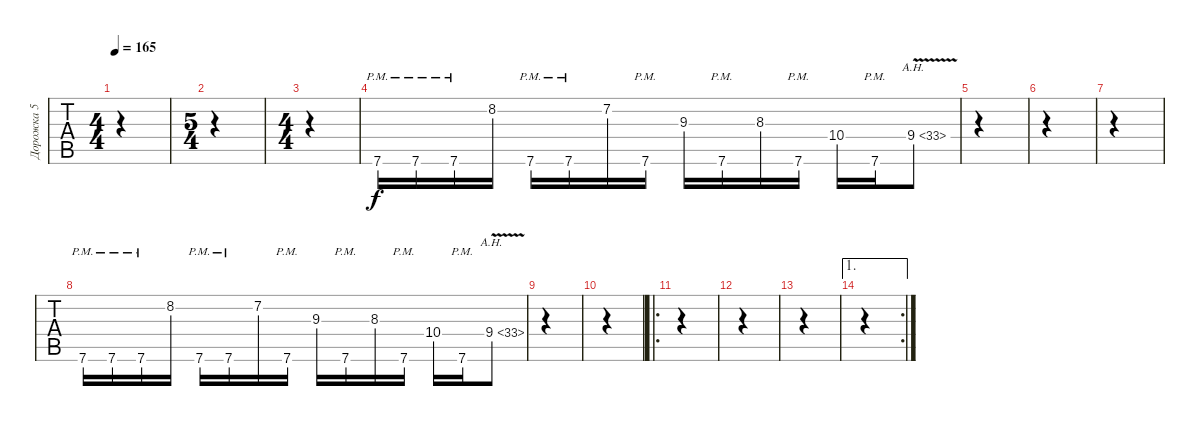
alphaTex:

\track ("Дорожка 5" "Дорожка 5") {instrument distortionguitar}
\staff {tabs}
\tuning (E4 B3 G3 D3 A2 E2) {hide}
\ts (4 4)
\tempo 165
\clef g2
\ks c
|
\ts (5 4)
|
\ts (4 4)
|
7.6{pm}.16 7.6{pm}.16 7.6{pm}.16 8.2.16 7.6{pm}.16 7.6{pm}.16 7.2.16 7.6{pm}.16 9.3.16 7.6{pm}.16 8.3.16 7.6{pm}.16 10.4.16 7.6{pm}.16 9.4{ah 24 v}.8 |
|
|
|
7.6{pm}.16 7.6{pm}.16 7.6{pm}.16 8.2.16 7.6{pm}.16 7.6{pm}.16 7.2.16 7.6{pm}.16 9.3.16 7.6{pm}.16 8.3.16 7.6{pm}.16 10.4.16 7.6{pm}.16 9.4{ah 24 v}.8 |
|
|
\ro
|
|
|
\ae 1
\rc 2
